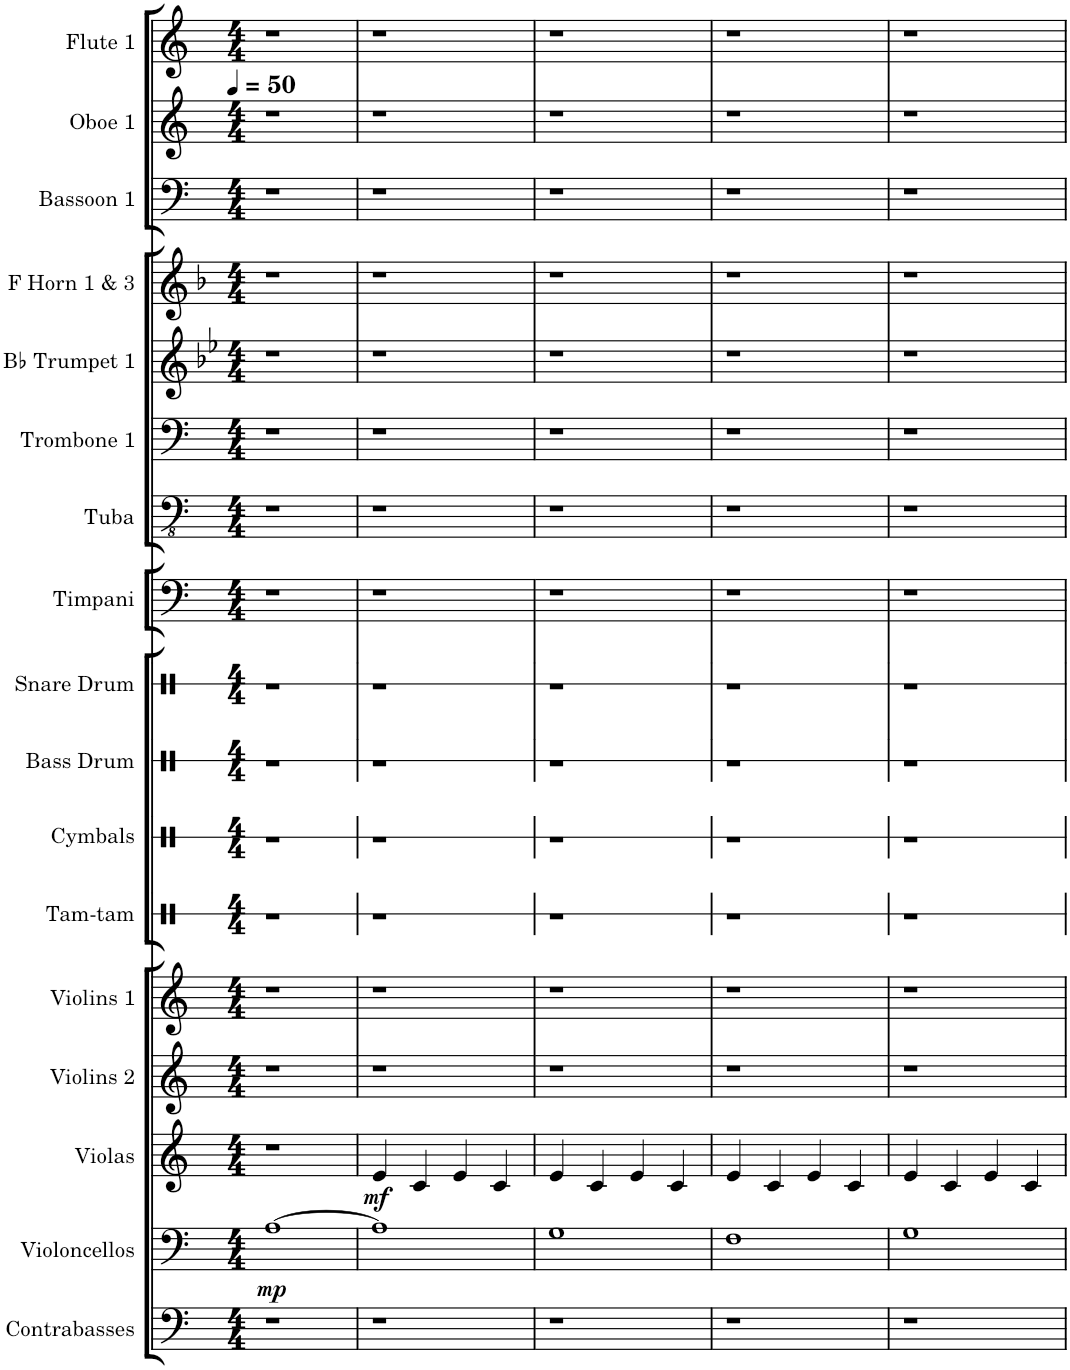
**kern	**kern	**dynam	**kern	**dynam	**kern	**kern	**kern	**kern	**kern	**kern	**kern	**kern	**kern	**kern	**kern	**kern	**kern	**kern
*part17	*part16	*part16	*part15	*part15	*part14	*part13	*part12	*part11	*part10	*part9	*part8	*part7	*part6	*part5	*part4	*part3	*part2	*part1
*staff17	*staff16	*staff16	*staff15	*staff15	*staff14	*staff13	*staff12	*staff11	*staff10	*staff9	*staff8	*staff7	*staff6	*staff5	*staff4	*staff3	*staff2	*staff1
*I"Contrabasses	*I"Violoncellos	*	*I"Violas	*	*I"Violins 2	*I"Violins 1	*I"Tam-tam	*I"Cymbals	*I"Bass Drum	*I"Snare Drum	*I"Timpani	*I"Tuba	*I"Trombone 1	*I"Bb Trumpet 1	*I"F Horn 1 &amp; 3	*I"Bassoon 1	*I"Oboe 1	*I"Flute 1
*I'Cbs.	*I'Vcs.	*	*I'Vlas.	*	*I'Vlns. 2	*I'Vlns. 1	*I'T.-t.	*I'Cym.	*I'B. D.	*I'S. D.	*I'Timp.	*I'Tba.	*I'Tbn. 1	*I'Bb Tpt. 1	*I'F Hn. 1 3	*I'Bsn. 1	*I'Ob. 1	*I'Fl. 1
*	*	*	*	*	*	*	*stria1	*stria1	*stria1	*stria1	*	*	*	*	*	*	*	*
*clefF4	*clefF4	*	*clefG2	*	*clefG2	*clefG2	*clefX	*clefX	*clefX	*clefX	*clefF4	*clefFv4	*clefF4	*clefG2	*clefG2	*clefF4	*clefG2	*clefG2
*Trd7c12	*	*	*	*	*	*	*	*	*	*	*	*	*	*Trd1c2	*Trd4c7	*	*	*Trd-7c-12
*k[]	*k[]	*	*k[]	*	*k[]	*k[]	*k[]	*k[]	*k[]	*k[]	*k[]	*k[]	*k[]	*k[b-e-]	*k[b-]	*k[]	*k[]	*k[]
*M4/4	*M4/4	*	*M4/4	*	*M4/4	*M4/4	*M4/4	*M4/4	*M4/4	*M4/4	*M4/4	*M4/4	*M4/4	*M4/4	*M4/4	*M4/4	*M4/4	*M4/4
*MM50	*MM50	*	*MM50	*	*MM50	*MM50	*MM50	*MM50	*MM50	*MM50	*MM50	*MM50	*MM50	*MM50	*MM50	*MM50	*MM50	*MM50
=1	=1	=1	=1	=1	=1	=1	=1	=1	=1	=1	=1	=1	=1	=1	=1	=1	=1	=1
!	!	!LO:DY:b	!	!	!	!	!	!	!	!	!	!	!	!	!	!	!	!
1r	[1A	mp	1r	.	1r	1r	1r	1r	1r	1r	1r	1r	1r	1r	1r	1r	1r	1r
=2	=2	=2	=2	=2	=2	=2	=2	=2	=2	=2	=2	=2	=2	=2	=2	=2	=2	=2
!	!	!	!	!LO:DY:b	!	!	!	!	!	!	!	!	!	!	!	!	!	!
1r	1A]	.	4e/	mf	1r	1r	1r	1r	1r	1r	1r	1r	1r	1r	1r	1r	1r	1r
.	.	.	4c/	.	.	.	.	.	.	.	.	.	.	.	.	.	.	.
.	.	.	4e/	.	.	.	.	.	.	.	.	.	.	.	.	.	.	.
.	.	.	4c/	.	.	.	.	.	.	.	.	.	.	.	.	.	.	.
=3	=3	=3	=3	=3	=3	=3	=3	=3	=3	=3	=3	=3	=3	=3	=3	=3	=3	=3
1r	1G	.	4e/	.	1r	1r	1r	1r	1r	1r	1r	1r	1r	1r	1r	1r	1r	1r
.	.	.	4c/	.	.	.	.	.	.	.	.	.	.	.	.	.	.	.
.	.	.	4e/	.	.	.	.	.	.	.	.	.	.	.	.	.	.	.
.	.	.	4c/	.	.	.	.	.	.	.	.	.	.	.	.	.	.	.
=4	=4	=4	=4	=4	=4	=4	=4	=4	=4	=4	=4	=4	=4	=4	=4	=4	=4	=4
1r	1F	.	4e/	.	1r	1r	1r	1r	1r	1r	1r	1r	1r	1r	1r	1r	1r	1r
.	.	.	4c/	.	.	.	.	.	.	.	.	.	.	.	.	.	.	.
.	.	.	4e/	.	.	.	.	.	.	.	.	.	.	.	.	.	.	.
.	.	.	4c/	.	.	.	.	.	.	.	.	.	.	.	.	.	.	.
=5	=5	=5	=5	=5	=5	=5	=5	=5	=5	=5	=5	=5	=5	=5	=5	=5	=5	=5
1r	1G	.	4e/	.	1r	1r	1r	1r	1r	1r	1r	1r	1r	1r	1r	1r	1r	1r
.	.	.	4c/	.	.	.	.	.	.	.	.	.	.	.	.	.	.	.
.	.	.	4e/	.	.	.	.	.	.	.	.	.	.	.	.	.	.	.
.	.	.	4c/	.	.	.	.	.	.	.	.	.	.	.	.	.	.	.
=	=	=	=	=	=	=	=	=	=	=	=	=	=	=	=	=	=	=
*-	*-	*-	*-	*-	*-	*-	*-	*-	*-	*-	*-	*-	*-	*-	*-	*-	*-	*-
